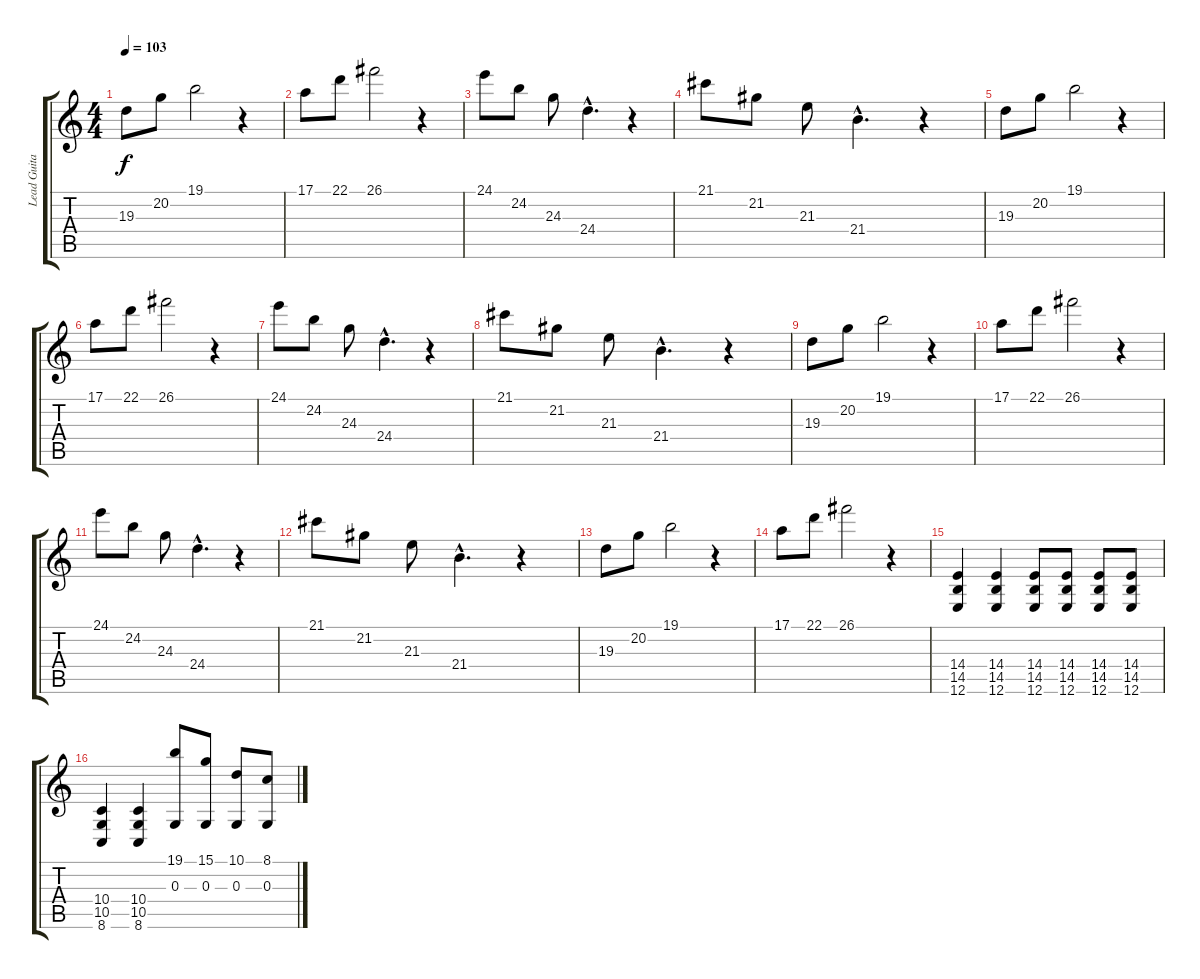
\track ("Lead Guitar" "Lead Guita") {instrument fx4atmosphere}
\staff {score tabs}
\tuning (E4 B3 G3 D3 A2 E2) {hide}
\ts (4 4)
\tempo 103
\clef g2
\ks c
19.3.8{dy f} 20.2.8 19.1.2 r.4 |
17.1.8 22.1.8 26.1.2 r.4 |
24.1.8 24.2.8 24.3.8 24.4{hac}.4{d} r.4 |
21.1.8 21.2.8 21.3.8 21.4{hac}.4{d} r.4 |
19.3.8 20.2.8 19.1.2 r.4 |
17.1.8 22.1.8 26.1.2 r.4 |
24.1.8 24.2.8 24.3.8 24.4{hac}.4{d} r.4 |
21.1.8 21.2.8 21.3.8 21.4{hac}.4{d} r.4 |
19.3.8 20.2.8 19.1.2 r.4 |
17.1.8 22.1.8 26.1.2 r.4 |
24.1.8 24.2.8 24.3.8 24.4{hac}.4{d} r.4 |
21.1.8 21.2.8 21.3.8 21.4{hac}.4{d} r.4 |
19.3.8 20.2.8 19.1.2 r.4 |
17.1.8 22.1.8 26.1.2 r.4 |
(14.4 14.5 12.6).4 (14.4 14.5 12.6).4 (14.4 14.5 12.6).8 (14.4 14.5 12.6).8 (14.4 14.5 12.6).8 (14.4 14.5 12.6).8 |
(10.4 10.5 8.6).4 (10.4 10.5 8.6).4 (19.1 0.3).8 (15.1 0.3).8 (10.1 0.3).8 (8.1 0.3).8
